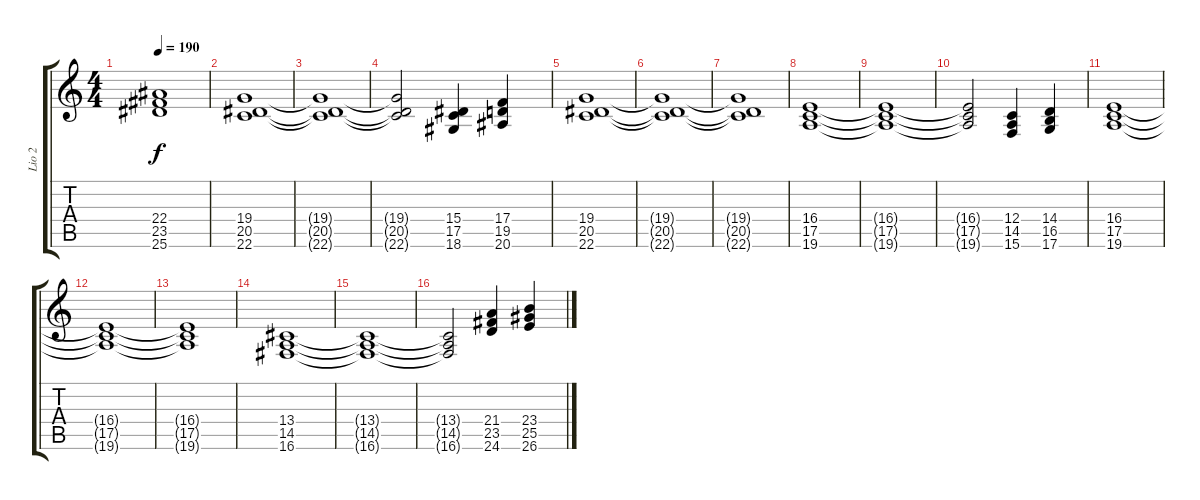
\track ("Lio 2" "Lio 2") {instrument stringensemble1}
\staff {score tabs}
\tuning (D4 A3 F3 C3 G2 D2) {hide}
\ts (4 4)
\tempo 190
\clef g2
\ks c
(22.4{t} 23.5{t} 25.6{t}).1{dy f} |
(19.4 20.5 22.6).1 |
(19.4{t} 20.5{t} 22.6{t}).1 |
(19.4{t} 20.5{t} 22.6{t}).2 (15.4 17.5 18.6).4 (17.4 19.5 20.6).4 |
(19.4 20.5 22.6).1 |
(19.4{t} 20.5{t} 22.6{t}).1 |
(19.4{t} 20.5{t} 22.6{t}).1 |
(16.4 17.5 19.6).1 |
(16.4{t} 17.5{t} 19.6{t}).1 |
(16.4{t} 17.5{t} 19.6{t}).2 (12.4 14.5 15.6).4 (14.4 16.5 17.6).4 |
(16.4 17.5 19.6).1 |
(16.4{t} 17.5{t} 19.6{t}).1 |
(16.4{t} 17.5{t} 19.6{t}).1 |
(13.4 14.5 16.6).1 |
(13.4{t} 14.5{t} 16.6{t}).1 |
(13.4{t} 14.5{t} 16.6{t}).2 (21.4 23.5 24.6).4 (23.4 25.5 26.6).4
